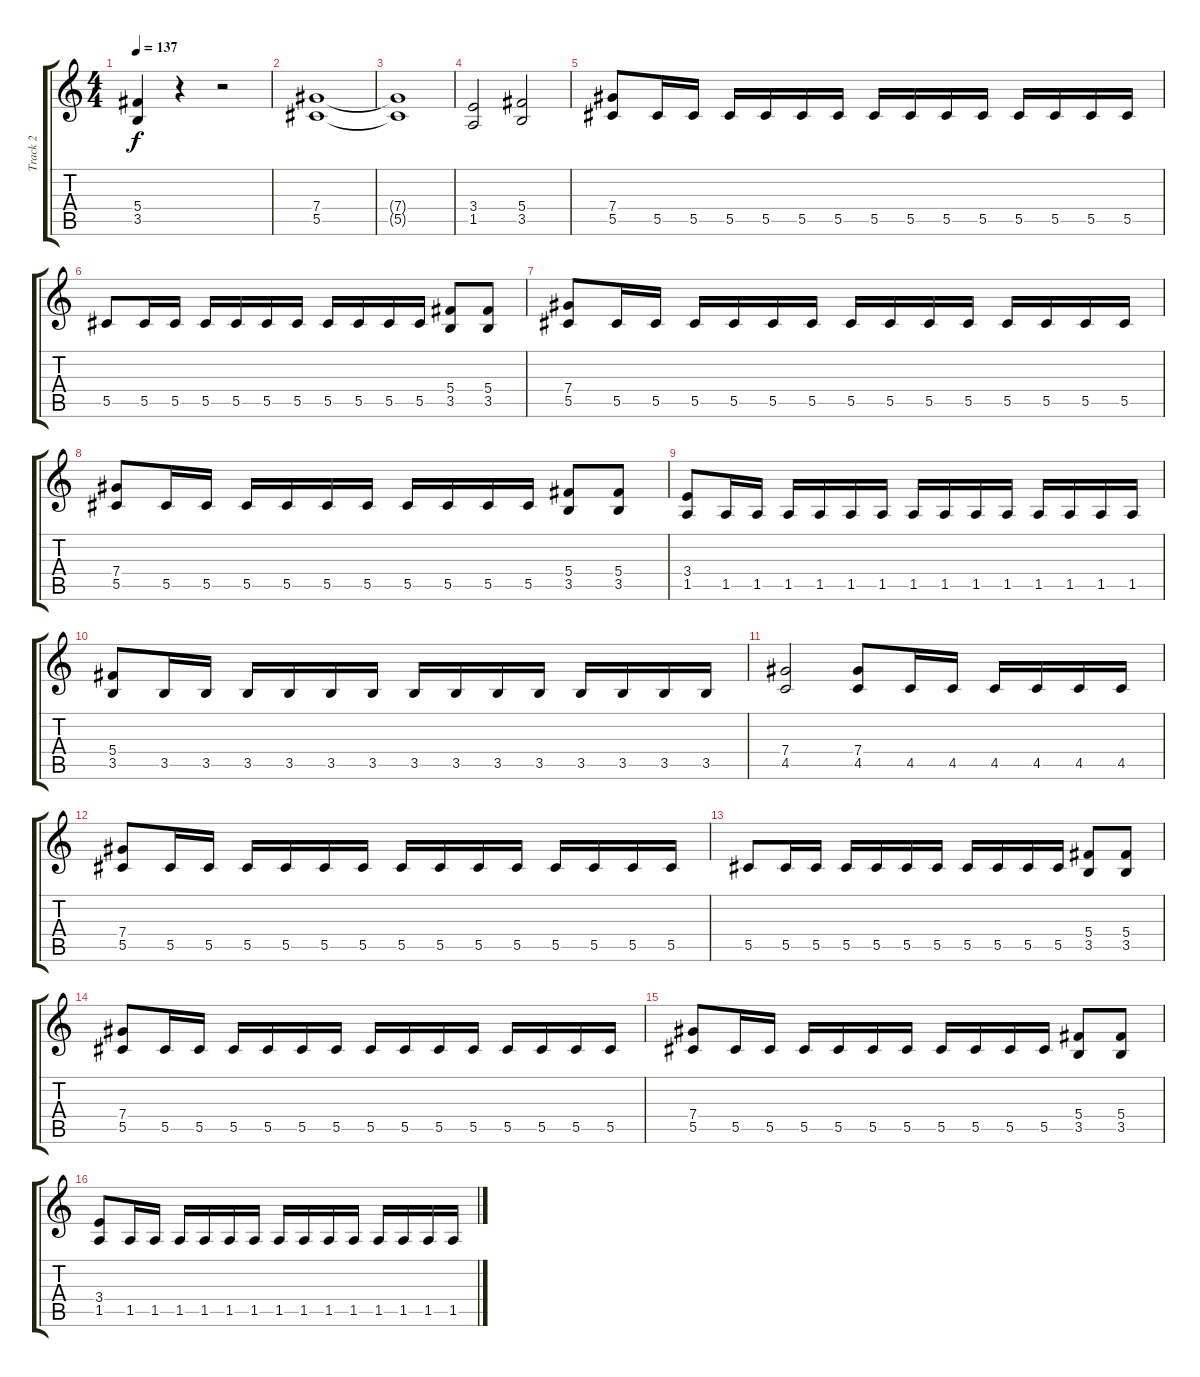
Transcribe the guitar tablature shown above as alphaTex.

\track ("Track 2" "Track 2") {instrument distortionguitar}
\staff {score tabs}
\tuning (Eb4 Bb3 Gb3 Db3 Ab2 Eb2) {hide}
\ts (4 4)
\tempo 137
\clef g2
\ks c
(5.4 3.5).4{dy f} r.4 r.2 |
(7.4 5.5).1 |
(7.4{t} 5.5{t}).1 |
(3.4 1.5).2 (5.4 3.5).2 |
(7.4 5.5).8 5.5.16 5.5.16 5.5.16 5.5.16 5.5.16 5.5.16 5.5.16 5.5.16 5.5.16 5.5.16 5.5.16 5.5.16 5.5.16 5.5.16 |
5.5.8 5.5.16 5.5.16 5.5.16 5.5.16 5.5.16 5.5.16 5.5.16 5.5.16 5.5.16 5.5.16 (5.4 3.5).8 (5.4 3.5).8 |
(7.4 5.5).8 5.5.16 5.5.16 5.5.16 5.5.16 5.5.16 5.5.16 5.5.16 5.5.16 5.5.16 5.5.16 5.5.16 5.5.16 5.5.16 5.5.16 |
(7.4 5.5).8 5.5.16 5.5.16 5.5.16 5.5.16 5.5.16 5.5.16 5.5.16 5.5.16 5.5.16 5.5.16 (5.4 3.5).8 (5.4 3.5).8 |
(3.4 1.5).8 1.5.16 1.5.16 1.5.16 1.5.16 1.5.16 1.5.16 1.5.16 1.5.16 1.5.16 1.5.16 1.5.16 1.5.16 1.5.16 1.5.16 |
(5.4 3.5).8 3.5.16 3.5.16 3.5.16 3.5.16 3.5.16 3.5.16 3.5.16 3.5.16 3.5.16 3.5.16 3.5.16 3.5.16 3.5.16 3.5.16 |
(7.4 4.5).2 (7.4 4.5).8 4.5.16 4.5.16 4.5.16 4.5.16 4.5.16 4.5.16 |
(7.4 5.5).8 5.5.16 5.5.16 5.5.16 5.5.16 5.5.16 5.5.16 5.5.16 5.5.16 5.5.16 5.5.16 5.5.16 5.5.16 5.5.16 5.5.16 |
5.5.8 5.5.16 5.5.16 5.5.16 5.5.16 5.5.16 5.5.16 5.5.16 5.5.16 5.5.16 5.5.16 (5.4 3.5).8 (5.4 3.5).8 |
(7.4 5.5).8 5.5.16 5.5.16 5.5.16 5.5.16 5.5.16 5.5.16 5.5.16 5.5.16 5.5.16 5.5.16 5.5.16 5.5.16 5.5.16 5.5.16 |
(7.4 5.5).8 5.5.16 5.5.16 5.5.16 5.5.16 5.5.16 5.5.16 5.5.16 5.5.16 5.5.16 5.5.16 (5.4 3.5).8 (5.4 3.5).8 |
(3.4 1.5).8 1.5.16 1.5.16 1.5.16 1.5.16 1.5.16 1.5.16 1.5.16 1.5.16 1.5.16 1.5.16 1.5.16 1.5.16 1.5.16 1.5.16
